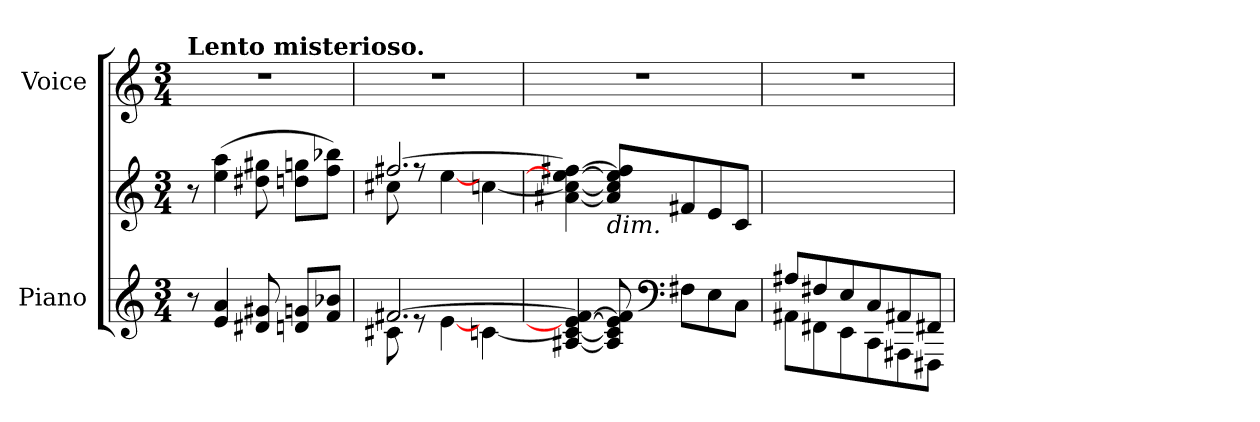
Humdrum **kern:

**kern	**kern	**dynam	**kern
*part2	*part2	*part2	*part1
*staff3	*staff2	*staff2/3	*staff1
*I"Piano	*	*	*I"Voice
*I'Pno	*	*	*
*clefG2	*clefG2	*	*clefG2
*k[]	*k[]	*	*k[]
*M3/4	*M3/4	*	*M3/4
=1	=1	=1	=1
!	!	!	!LO:TX:a:B:t=Lento misterioso.
!	!	!LO:DY:b	!
!	!	!LO:DY:n=1:b	!
8r	8r	p other-dynamics	2.r
4e/ 4a/	(>4ee\ 4aa\	.	.
8d#X/ 8g#X/	8dd#X\ 8gg#X\	.	.
8dn/ 8gn/L	8ddn\ 8ggn\L	.	.
8f/ 8b-X/J	8ff\ 8bb-X\J)	.	.
=2	=2	=2	=2
*^	*^	*	*
[2.f#X/	8c#X\	[2.ff#X/	8cc#X\	.	2.r
.	8re	.	8rff	.	.
.	[4e\	.	[4ee\	.	.
.	[4cn\	.	[4ccn\	.	.
*v	*v	*	*	*	*
*	*v	*v	*	*
=3	=3	=3	=3
[4A#X/ 4c/_ 4e/_ 4f#/_	[4a#X\ 4cc\_ 4ee\_ 4ff#X\_	.	2.r
!	!LO:TX:b:i:t=dim.	!	!
8A#/] 8c/] 8e/] 8f#/]	8a#/] 8cc/] 8ee/] 8ff#/]L	.	.
*clefF4	*	*	*
8F#X\L	(>8f#X/	.	.
8E\	8e/	.	.
8C\J	8c/J	.	.
=4	=4	=4	=4
*^	*	*	*
8A#X/L	8AA#X\L	2.ryy	.	2.r
8F#X/	8FF#X\	.	.	.
8E/	8EE\	.	.	.
8C/	8CC\	.	.	.
8AA#X/	8AAA#X\	.	.	.
8FF#X/J)	8FFF#X\J	.	.	.
*v	*v	*	*	*
=	=	=	=
*-	*-	*-	*-
